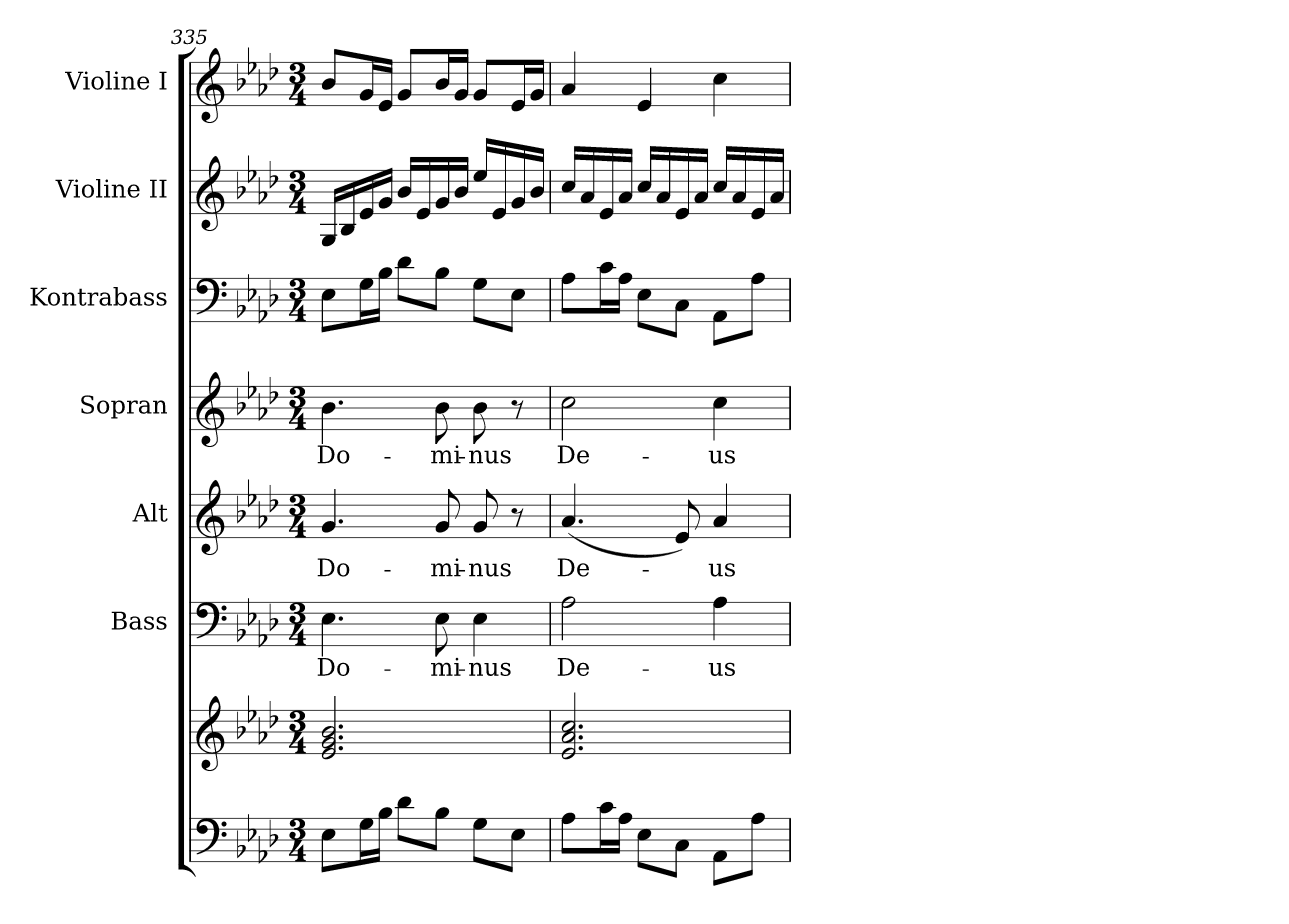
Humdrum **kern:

**kern	**kern	**kern	**text	**kern	**text	**kern	**text	**kern	**kern	**kern
*part7	*part7	*part6	*part6	*part5	*part5	*part4	*part4	*part3	*part2	*part1
*staff8	*staff7	*staff6	*staff6	*staff5	*staff5	*staff4	*staff4	*staff3	*staff2	*staff1
*	*	*I"Bass	*	*I"Alt	*	*I"Sopran	*	*I"Kontrabass	*I"Violine II	*I"Violine I
*	*	*I'B.	*	*I'A.	*	*I'S.	*	*I'Kb.	*I'Vl. II	*I'Vl. I
*clefF4	*clefG2	*clefF4	*	*clefG2	*	*clefG2	*	*clefF4	*clefG2	*clefG2
*	*	*	*	*	*	*	*	*ITrd7c12	*	*
*k[b-e-a-d-]	*k[b-e-a-d-]	*k[b-e-a-d-]	*	*k[b-e-a-d-]	*	*k[b-e-a-d-]	*	*k[b-e-a-d-]	*k[b-e-a-d-]	*k[b-e-a-d-]
*A-:	*A-:	*A-:	*	*A-:	*	*A-:	*	*A-:	*A-:	*A-:
*M3/4	*M3/4	*M3/4	*	*M3/4	*	*M3/4	*	*M3/4	*M3/4	*M3/4
=335	=335	=335	=335	=335	=335	=335	=335	=335	=335	=335
!	!	!	!LO:LY:b	!	!LO:LY:b	!	!LO:LY:b	!	!	!
8E-\L	2.e-/ 2.g/ 2.b-/	4.E-\	Do-	4.g/	Do-	4.b-\	Do-	8EE-\L	16G/LL	8b-/L
.	.	.	.	.	.	.	.	.	16B-/	.
16G\L	.	.	.	.	.	.	.	16GG\L	16e-/	16g/L
16B-\JJ	.	.	.	.	.	.	.	16BB-\JJ	16g/JJ	16e-/JJ
8d-\L	.	.	.	.	.	.	.	8D-\L	16b-/LL	8g/L
.	.	.	.	.	.	.	.	.	16e-/	.
!	!	!	!LO:LY:b	!	!LO:LY:b	!	!LO:LY:b	!	!	!
8B-\J	.	8E-\	-mi-	8g/	-mi-	8b-\	-mi-	8BB-\J	16g/	16b-/L
.	.	.	.	.	.	.	.	.	16b-/JJ	16g/JJ
!	!	!	!LO:LY:b	!	!LO:LY:b	!	!LO:LY:b	!	!	!
8G\L	.	4E-\	-nus	8g/	-nus	8b-\	-nus	8GG\L	16ee-/LL	8g/L
.	.	.	.	.	.	.	.	.	16e-/	.
8E-\J	.	.	.	8r	.	8r	.	8EE-\J	16g/	16e-/L
.	.	.	.	.	.	.	.	.	16b-/JJ	16g/JJ
!!LO:LB:g=z
=336	=336	=336	=336	=336	=336	=336	=336	=336	=336	=336
!	!	!	!LO:LY:b	!	!LO:LY:b	!	!LO:LY:b	!	!	!
8A-\L	2.e-/ 2.a-/ 2.cc/	2A-\	De-	(<4.a-/	De-	2cc\	De-	8AA-\L	16cc/LL	4a-/
.	.	.	.	.	.	.	.	.	16a-/	.
16c\L	.	.	.	.	.	.	.	16C\L	16e-/	.
16A-\JJ	.	.	.	.	.	.	.	16AA-\JJ	16a-/JJ	.
8E-\L	.	.	.	.	.	.	.	8EE-\L	16cc/LL	4e-/
.	.	.	.	.	.	.	.	.	16a-/	.
8C\J	.	.	.	8e-/)	.	.	.	8CC\J	16e-/	.
.	.	.	.	.	.	.	.	.	16a-/JJ	.
!	!	!	!LO:LY:b	!	!LO:LY:b	!	!LO:LY:b	!	!	!
8AA-\L	.	4A-\	-us	4a-/	-us	4cc\	-us	8AAA-\L	16cc/LL	4cc\
.	.	.	.	.	.	.	.	.	16a-/	.
8A-\J	.	.	.	.	.	.	.	8AA-\J	16e-/	.
.	.	.	.	.	.	.	.	.	16a-/JJ	.
=	=	=	=	=	=	=	=	=	=	=
*-	*-	*-	*-	*-	*-	*-	*-	*-	*-	*-
